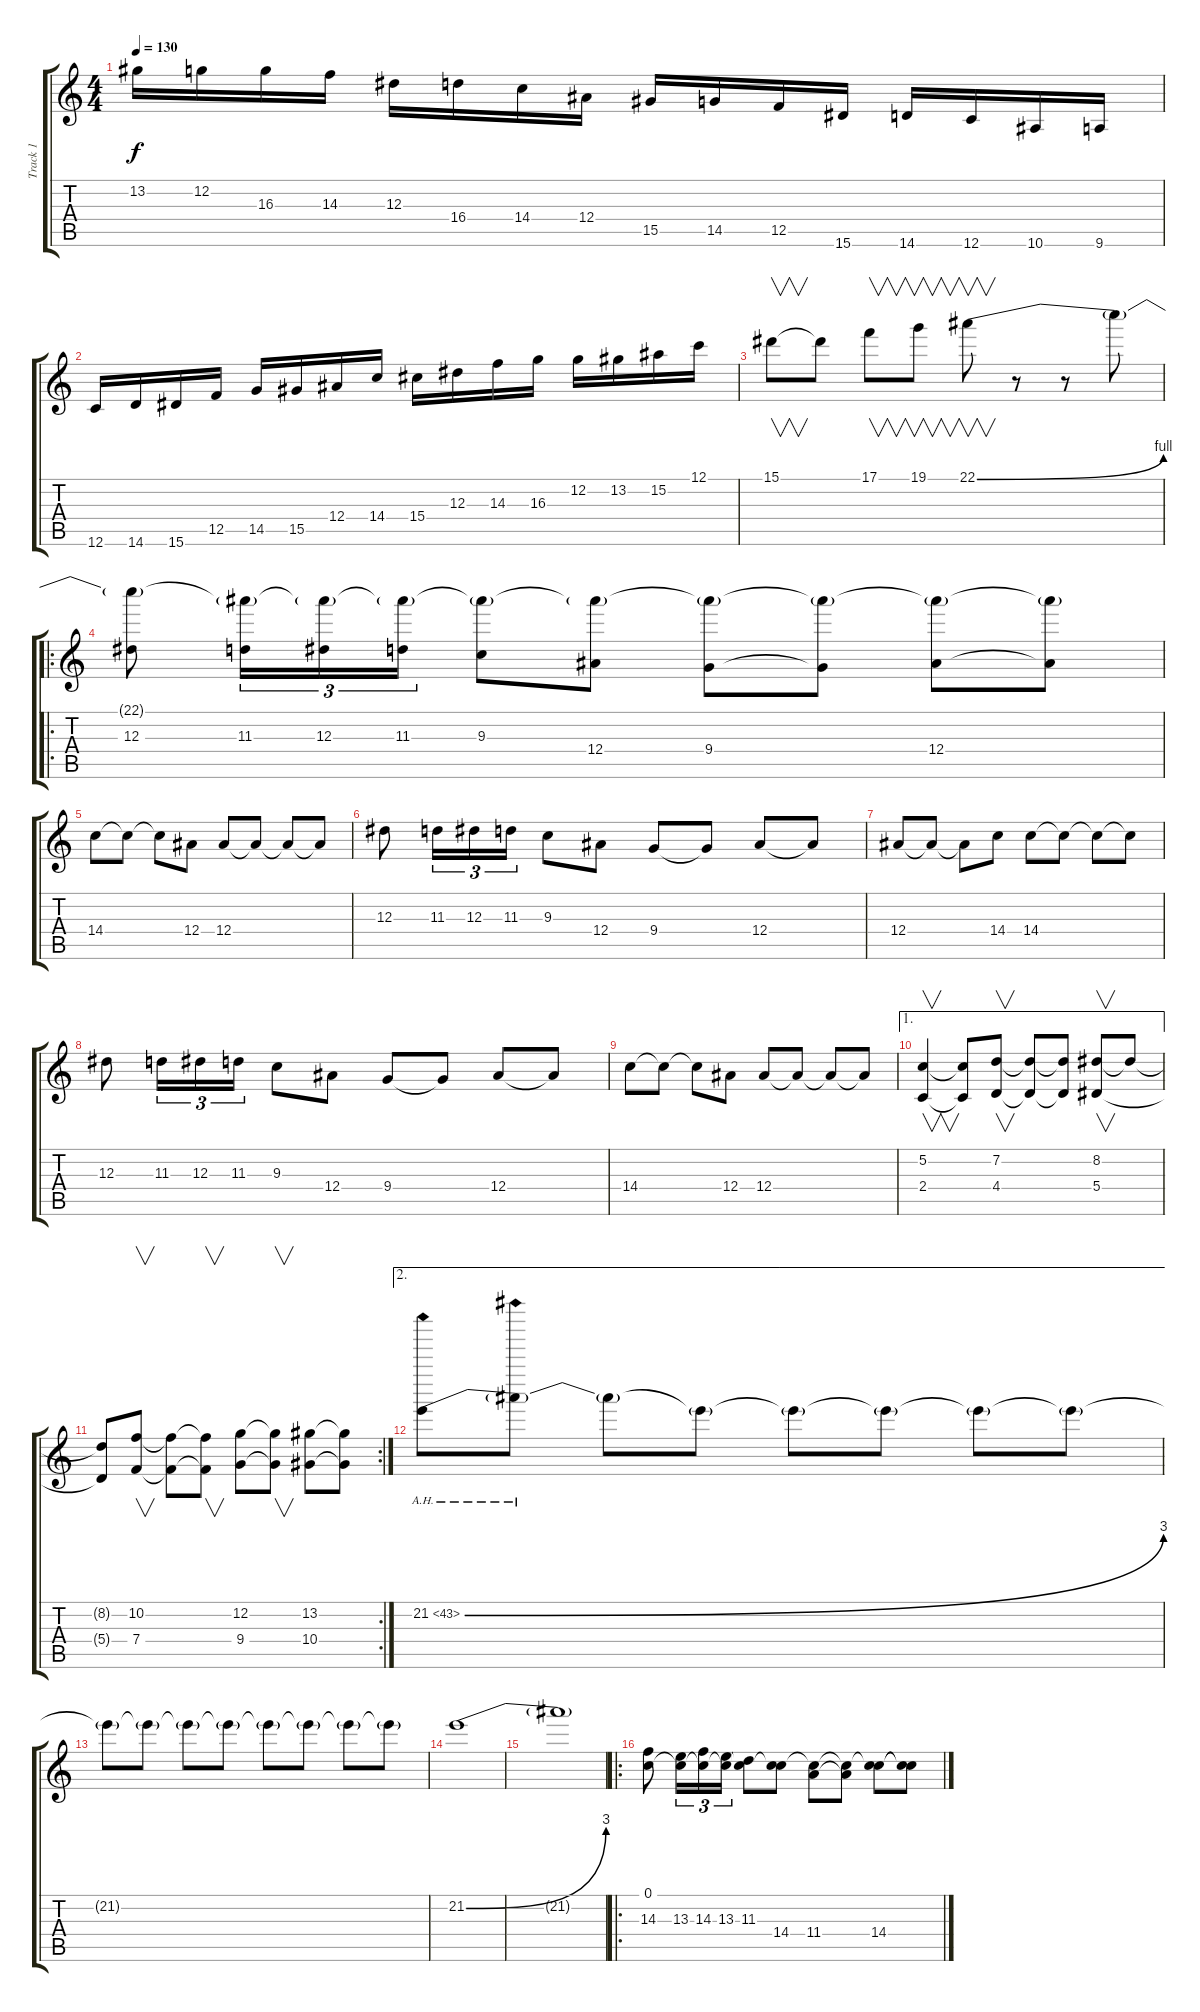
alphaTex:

\track ("Track 1" "Track 1") {instrument overdrivenguitar}
\staff {score tabs}
\tuning (C4 G3 Eb3 Bb2 F2 C2) {hide}
\ts (4 4)
\tempo 130
\clef g2
\ks c
13.2.16{dy f} 12.2.16 16.3.16 14.3.16 12.3.16 16.4.16 14.4.16 12.4.16 15.5.16 14.5.16 12.5.16 15.6.16 14.6.16 12.6.16 10.6.16 9.6.16 |
12.6.16 14.6.16 15.6.16 12.5.16 14.5.16 15.5.16 12.4.16 14.4.16 15.4.16 12.3.16 14.3.16 16.3.16 12.2.16 13.2.16 15.2.16 12.1.16 |
15.1.8{v} 15.1{t}.8 17.1.8{v} 19.1.8{v} 22.1{be (bend 0 0 60 4)}.8{v} r.8 r.8 22.1{t}.8 |
\ro
(22.1{t} 12.3).8 (22.1{t} 11.3).16{tu (3 2)} (22.1{t} 12.3).16{tu (3 2)} (22.1{t} 11.3).16{tu (3 2)} (22.1{t} 9.3).8 (22.1{t} 12.4).8 (22.1{t} 9.4).8 (22.1{t} 9.4{t}).8 (22.1{t} 12.4).8 (22.1{t} 12.4{t}).8 |
14.4.8 14.4{t}.8 14.4{t}.8 12.4.8 12.4.8 12.4{t}.8 12.4{t}.8 12.4{t}.8 |
12.3.8 11.3.16{tu (3 2)} 12.3.16{tu (3 2)} 11.3.16{tu (3 2)} 9.3.8 12.4.8 9.4.8 9.4{t}.8 12.4.8 12.4{t}.8 |
12.4.8 12.4{t}.8 12.4{t}.8 14.4.8 14.4.8 14.4{t}.8 14.4{t}.8 14.4{t}.8 |
12.3.8 11.3.16{tu (3 2)} 12.3.16{tu (3 2)} 11.3.16{tu (3 2)} 9.3.8 12.4.8 9.4.8 9.4{t}.8 12.4.8 12.4{t}.8 |
14.4.8 14.4{t}.8 14.4{t}.8 12.4.8 12.4.8 12.4{t}.8 12.4{t}.8 12.4{t}.8 |
\ae 1
(5.2 2.4).4{v} (5.2{t} 2.4{t}).8 (7.2 4.4).8{v} (7.2{t} 4.4{t}).8 (7.2{t} 4.4{t}).8 (8.2 5.4).8{v} 8.2{t}.8 |
\rc 2
(8.2{t} 5.4{t}).8 (10.2 7.4).8{v} (10.2{t} 7.4{t}).8 (10.2{t} 7.4{t}).8{v} (12.2 9.4).8 (12.2{t} 9.4{t}).8{v} (13.2 10.4).8 (13.2{t} 10.4{t}).8 |
\ae 2
21.2{be (bend 0 0 60 12) ah 22}.8 21.2{ah 22 t}.8 21.2{t}.8 21.2{t}.8 21.2{t}.8 21.2{t}.8 21.2{t}.8 21.2{t}.8 |
21.2{t}.8 21.2{t}.8 21.2{t}.8 21.2{t}.8 21.2{t}.8 21.2{t}.8 21.2{t}.8 21.2{t}.8 |
21.2{be (bend 0 0 60 12)}.1 |
21.2{t}.1 |
\ro
(0.1 14.3).8 (0.1{t} 13.3).16{tu (3 2)} (0.1{t} 14.3).16{tu (3 2)} (0.1{t} 13.3).16{tu (3 2)} (0.1{t} 11.3).8 (0.1{t} 14.4).8 (0.1{t} 11.4).8 (0.1{t} 11.4{t}).8 (0.1{t} 14.4).8 (0.1{t} 14.4{t}).8
